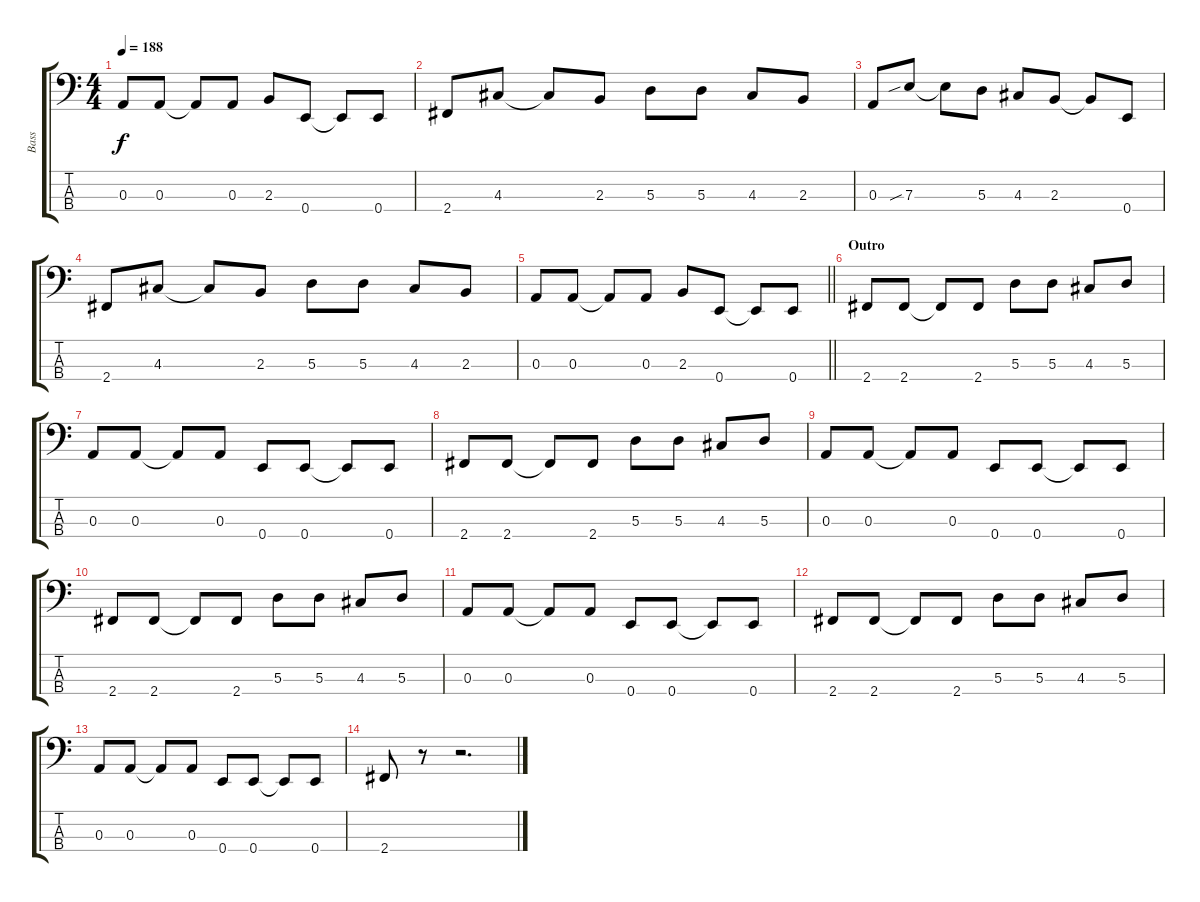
\track ("Bass" "Bass") {instrument electricbassfinger}
\staff {score tabs}
\tuning (G2 D2 A1 E1) {hide}
\ts (4 4)
\tempo 188
\clef f4
\ks c
0.3.8{dy f} 0.3.8 0.3{t}.8 0.3.8 2.3.8 0.4.8 0.4{t}.8 0.4.8 |
2.4.8 4.3.8 4.3{t}.8 2.3.8 5.3.8 5.3.8 4.3.8 2.3.8 |
0.3.8 7.3{sib}.8 7.3{t}.8 5.3.8 4.3.8 2.3.8 2.3{t}.8 0.4.8 |
2.4.8 4.3.8 4.3{t}.8 2.3.8 5.3.8 5.3.8 4.3.8 2.3.8 |
\barLineRight lightlight
0.3.8 0.3.8 0.3{t}.8 0.3.8 2.3.8 0.4.8 0.4{t}.8 0.4.8 |
\section ("" "Outro")
2.4.8 2.4.8 2.4{t}.8 2.4.8 5.3.8 5.3.8 4.3.8 5.3.8 |
0.3.8 0.3.8 0.3{t}.8 0.3.8 0.4.8 0.4.8 0.4{t}.8 0.4.8 |
2.4.8 2.4.8 2.4{t}.8 2.4.8 5.3.8 5.3.8 4.3.8 5.3.8 |
0.3.8 0.3.8 0.3{t}.8 0.3.8 0.4.8 0.4.8 0.4{t}.8 0.4.8 |
2.4.8 2.4.8 2.4{t}.8 2.4.8 5.3.8 5.3.8 4.3.8 5.3.8 |
0.3.8 0.3.8 0.3{t}.8 0.3.8 0.4.8 0.4.8 0.4{t}.8 0.4.8 |
2.4.8 2.4.8 2.4{t}.8 2.4.8 5.3.8 5.3.8 4.3.8 5.3.8 |
0.3.8 0.3.8 0.3{t}.8 0.3.8 0.4.8 0.4.8 0.4{t}.8 0.4.8 |
2.4.8 r.8 r.2{d}
